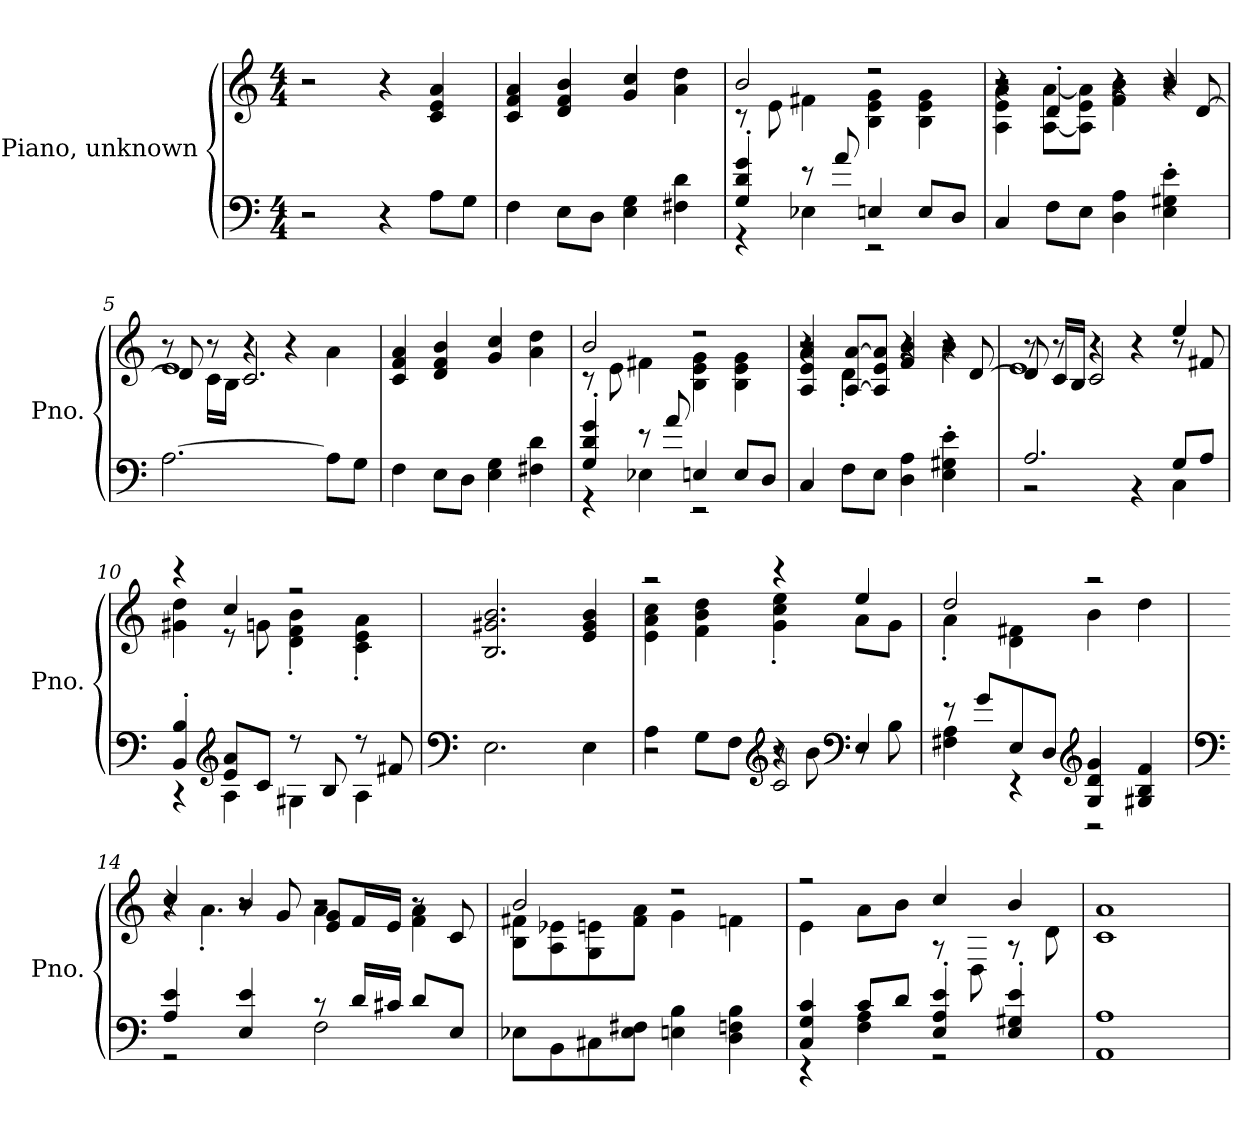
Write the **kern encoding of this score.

**kern	**kern
*part1	*part1
*staff2	*staff1
*I"Piano, unknown	*
*I'Pno.	*
*clefF4	*clefG2
*k[]	*k[]
*M4/4	*M4/4
*MM120	*MM120
=1	=1
2r	2r
4r	4r
8A\L	4c/ 4e/ 4a/
8G\J	.
=2	=2
4F\	4c/ 4f/ 4a/
8E\L	4d/ 4f/ 4b/
8D\J	.
4E\ 4G\	4g/ 4cc/
4F#X\ 4d\	4a\ 4dd\
=3	=3
*^	*^
4G/' 4d/' 4g/'	4r	2b/	8r
.	.	.	8e\
8r	4E-X\	.	4f#X\
8a/	.	.	.
4En/	2r	2r	4B\ 4e\ 4g\
8E/L	.	.	4B\ 4e\ 4g\
8D/J	.	.	.
*v	*v	*	*
=4	=4	=4
*	*	*^
4C/	4r	4A\ 4e\ 4a\	2r
8F\L	4d'/	[8A\ [8a\L	.
8E\J	.	8A\] 8e\ 8a\]J	.
4D\ 4A\	4r	4f\ 4b\	4r
4E\' 4G#X\' 4e\'	4b/	4r	8r
.	.	.	[8d/
=5	=5	=5	=5
[2.A\	1e	8r	8d/]
.	.	16c\LL	8r
.	.	16B\JJ	.
.	.	4r	2.c/
.	.	4r	.
8A\L]	.	4a\	.
8G\J	.	.	.
*	*v	*v	*v
!!LO:LB:g=z
=6	=6
4F\	4c/ 4f/ 4a/
8E\L	4d/ 4f/ 4b/
8D\J	.
4E\ 4G\	4g/ 4cc/
4F#X\ 4d\	4a\ 4dd\
=7	=7
*^	*^
4G/' 4d/' 4g/'	4r	2b/	8r
.	.	.	8e\
8r	4E-X\	.	4f#X\
8a/	.	.	.
4En/	2r	2r	4B\ 4e\ 4g\
8E/L	.	.	4B\ 4e\ 4g\
8D/J	.	.	.
*v	*v	*	*
=8	=8	=8
*	*	*^
4C/	2r	4r	4A/ 4e/ 4a/
8F\L	.	4d'\	[8A/ [8a/L
8E\J	.	.	8A/] 8e/ 8a/]J
4D\ 4A\	4r	4r	4f/ 4b/
4E\' 4G#X\' 4e\'	8r	4b\	4r
.	[8d/	.	.
=9	=9	=9	=9
*^	*	*	*
2.A/	2r	8d/]	1e	8r
.	.	8r	.	16c/LL
.	.	.	.	16B/JJ
.	.	4r	.	2c/
.	4r	4r	.	.
8G/L	4C\	4ee/	.	8r
8A/J	.	.	.	8f#X/
*	*	*	*v	*v
!!LO:LB:g=z
=10	=10	=10	=10
4BB/' 4B/'	4r	4r	4g#X\ 4dd\
*clefG2	*	*	*
8e/ 8a/L	4A\	4cc/	8r
8c/J	.	.	8gn\
8r	4G#X\	2r	4d\' 4f\' 4b\'
8B/	.	.	.
8r	4A\	.	4c\' 4e\' 4a\'
8f#X/	.	.	.
*v	*v	*	*
*	*v	*v
=11	=11
*clefF4	*
2.E\	2.B/ 2.g#X/ 2.b/
4E\	4e/ 4g#/ 4b/
=12	=12
*^	*^
*	*^	*	*
2r	4A\	2r	2r	4e\ 4a\ 4cc\
.	8G\L	.	.	4f\ 4b\ 4dd\
.	8F\J	.	.	.
*clefG2	*	*	*	*
2c/	8r	4r	4r	4g\' 4cc\' 4ee\'
.	8b\	.	.	.
*clefF4	*	*	*	*
.	8r	4E/	4ee/	8a\L
.	8B\	.	.	8g\J
*	*v	*v	*	*
=13	=13	=13	=13
8r	4F#X\ 4A\	2dd/	4a'\
8g/L	.	.	.
8E/	4r	.	4d\ 4f#X\
8D/J	.	.	.
*clefG2	*	*	*
4G/ 4d/ 4g/	2r	2r	4b\
4G#X/ 4B/ 4f/	.	.	4dd\
*	*	*v	*v
!!LO:LB:g=z
=14	=14	=14
*clefF4	*	*
*	*	*^
*	*	*	*^
4A/ 4e/	2r	4cc/	8r	4r
.	.	.	4.a'\	.
4E/ 4e/	.	4b/	.	8r
.	.	.	.	8g/
8r	2F\	2r	4a\	8e/ 8g/L
16d/LL	.	.	.	16f/L
16c#X/JJ	.	.	.	16e/JJ
8d/L	.	.	4f\ 4a\	8r
8E/J	.	.	.	8c/
*v	*v	*	*	*
*	*	*v	*v
=15	=15	=15
8E-X\L	2b/	8B\ 8f#X\L
8BB\	.	8A\ 8e-X\
8C#X\	.	8G\ 8en\
8E-\ 8F#X\J	.	8f#\ 8a\J
4En\ 4B\	2r	4g\
4D\ 4Fn\ 4B\	.	4fn\
=16	=16	=16
*^	*	*
4C/ 4G/ 4c/	4r	2r	4e\
8c/L	4F\ 4A\	.	8a\L
8d/J	.	.	8b\J
4E/' 4A/' 4e/'	2r	4cc/	8r
.	.	.	8D\
4E/' 4G#X/' 4e/'	.	4b/	8r
.	.	.	8d\
*v	*v	*	*
*	*v	*v
=17	=17
1AA 1A	1c 1a
=	=
*-	*-
